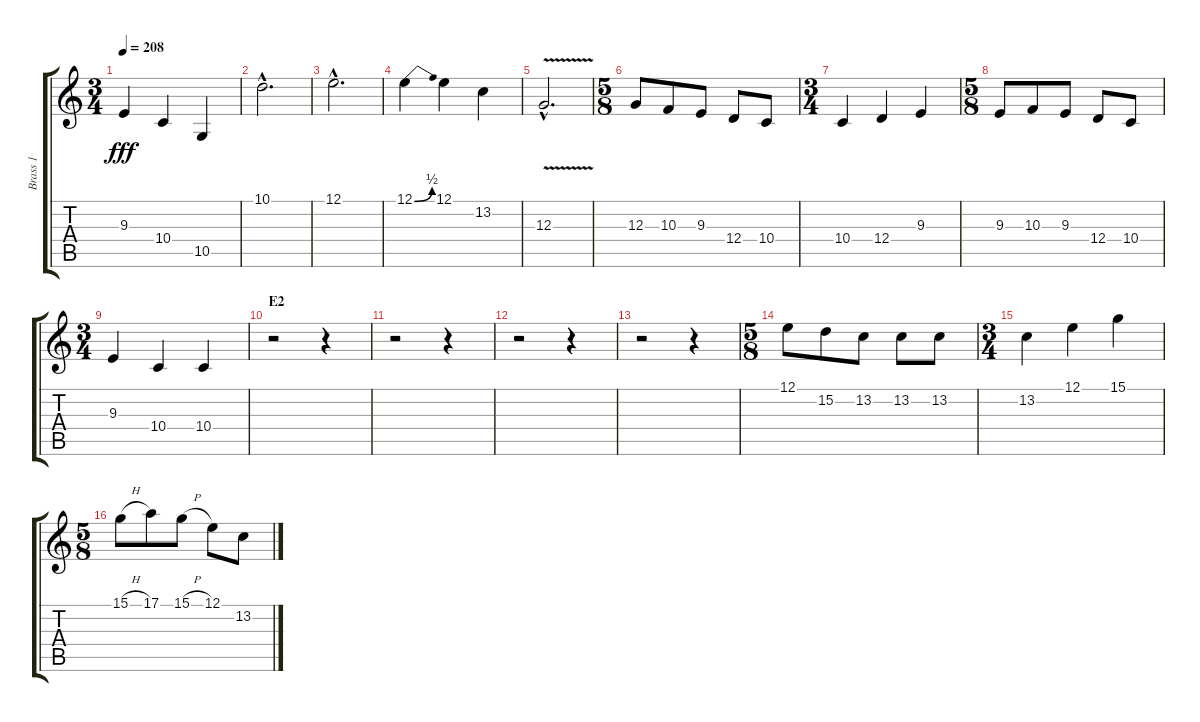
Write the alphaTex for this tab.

\track ("Brass 1" "Brass 1") {instrument brasssection}
\staff {score tabs}
\tuning (E4 B3 G3 D3 A2 E2) {hide}
\ts (3 4)
\tempo 208
\clef g2
\ks c
9.3.4{dy fff} 10.4.4 10.5.4 |
10.1{hac}.2{d} |
12.1{hac}.2{d} |
12.1{be (bend 0 0 60 2)}.4 12.1.4 13.2.4 |
12.3{v hac}.2{d} |
\ts (5 8)
12.3.8 10.3.8 9.3.8 12.4.8 10.4.8 |
\ts (3 4)
10.4.4 12.4.4 9.3.4 |
\ts (5 8)
9.3.8 10.3.8 9.3.8 12.4.8 10.4.8 |
\ts (3 4)
9.3.4 10.4.4 10.4.4 |
\section ("" "E2")
r.2 r.4 |
r.2 r.4 |
r.2 r.4 |
r.2 r.4 |
\ts (5 8)
12.1.8{volume 13} 15.2.8 13.2.8 13.2.8 13.2.8 |
\ts (3 4)
13.2.4 12.1.4 15.1.4 |
\ts (5 8)
15.1{h}.8 17.1.8 15.1{h}.8 12.1.8 13.2.8
